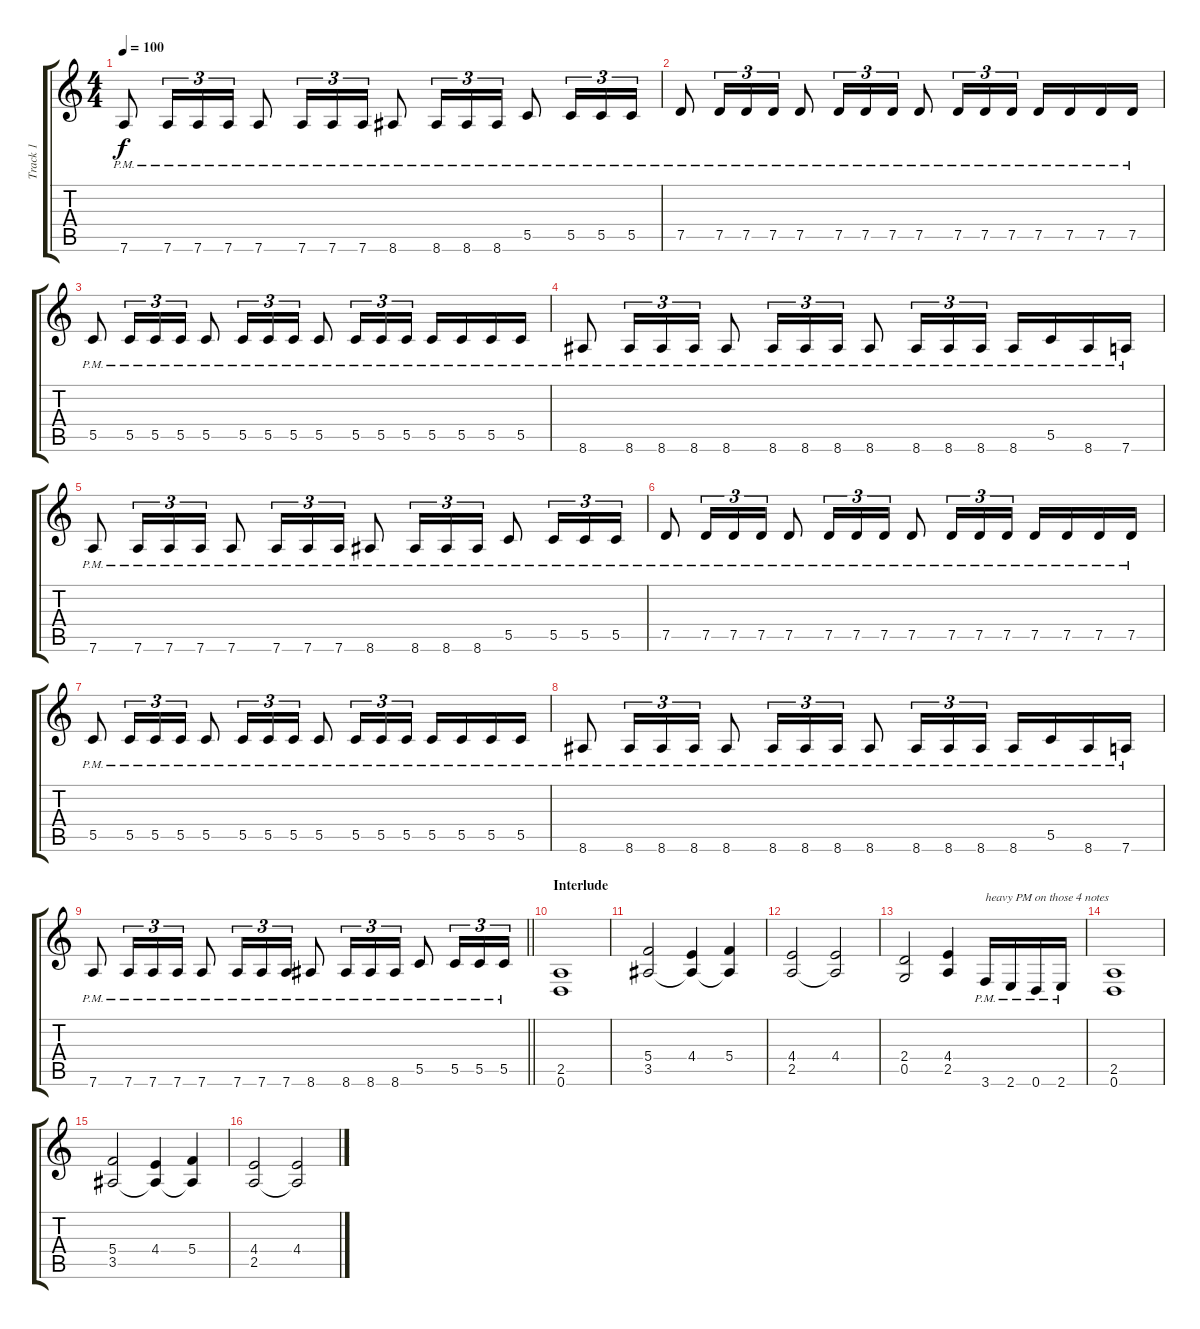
\track ("Track 1" "Track 1") {instrument distortionguitar}
\staff {score tabs}
\tuning (D4 A3 F3 C3 G2 D2) {hide}
\ts (4 4)
\tempo 100
\clef g2
\ks c
7.6{pm}.8{dy f} 7.6{pm}.16{tu (3 2)} 7.6{pm}.16{tu (3 2)} 7.6{pm}.16{tu (3 2)} 7.6{pm}.8 7.6{pm}.16{tu (3 2)} 7.6{pm}.16{tu (3 2)} 7.6{pm}.16{tu (3 2)} 8.6{pm}.8 8.6{pm}.16{tu (3 2)} 8.6{pm}.16{tu (3 2)} 8.6{pm}.16{tu (3 2)} 5.5{pm}.8 5.5{pm}.16{tu (3 2)} 5.5{pm}.16{tu (3 2)} 5.5{pm}.16{tu (3 2)} |
7.5{pm}.8 7.5{pm}.16{tu (3 2)} 7.5{pm}.16{tu (3 2)} 7.5{pm}.16{tu (3 2)} 7.5{pm}.8 7.5{pm}.16{tu (3 2)} 7.5{pm}.16{tu (3 2)} 7.5{pm}.16{tu (3 2)} 7.5{pm}.8 7.5{pm}.16{tu (3 2)} 7.5{pm}.16{tu (3 2)} 7.5{pm}.16{tu (3 2)} 7.5{pm}.16 7.5{pm}.16 7.5{pm}.16 7.5{pm}.16 |
5.5{pm}.8 5.5{pm}.16{tu (3 2)} 5.5{pm}.16{tu (3 2)} 5.5{pm}.16{tu (3 2)} 5.5{pm}.8 5.5{pm}.16{tu (3 2)} 5.5{pm}.16{tu (3 2)} 5.5{pm}.16{tu (3 2)} 5.5{pm}.8 5.5{pm}.16{tu (3 2)} 5.5{pm}.16{tu (3 2)} 5.5{pm}.16{tu (3 2)} 5.5{pm}.16 5.5{pm}.16 5.5{pm}.16 5.5{pm}.16 |
8.6{pm}.8 8.6{pm}.16{tu (3 2)} 8.6{pm}.16{tu (3 2)} 8.6{pm}.16{tu (3 2)} 8.6{pm}.8 8.6{pm}.16{tu (3 2)} 8.6{pm}.16{tu (3 2)} 8.6{pm}.16{tu (3 2)} 8.6{pm}.8 8.6{pm}.16{tu (3 2)} 8.6{pm}.16{tu (3 2)} 8.6{pm}.16{tu (3 2)} 8.6{pm}.16 5.5{pm}.16 8.6{pm}.16 7.6{pm}.16 |
7.6{pm}.8 7.6{pm}.16{tu (3 2)} 7.6{pm}.16{tu (3 2)} 7.6{pm}.16{tu (3 2)} 7.6{pm}.8 7.6{pm}.16{tu (3 2)} 7.6{pm}.16{tu (3 2)} 7.6{pm}.16{tu (3 2)} 8.6{pm}.8 8.6{pm}.16{tu (3 2)} 8.6{pm}.16{tu (3 2)} 8.6{pm}.16{tu (3 2)} 5.5{pm}.8 5.5{pm}.16{tu (3 2)} 5.5{pm}.16{tu (3 2)} 5.5{pm}.16{tu (3 2)} |
7.5{pm}.8 7.5{pm}.16{tu (3 2)} 7.5{pm}.16{tu (3 2)} 7.5{pm}.16{tu (3 2)} 7.5{pm}.8 7.5{pm}.16{tu (3 2)} 7.5{pm}.16{tu (3 2)} 7.5{pm}.16{tu (3 2)} 7.5{pm}.8 7.5{pm}.16{tu (3 2)} 7.5{pm}.16{tu (3 2)} 7.5{pm}.16{tu (3 2)} 7.5{pm}.16 7.5{pm}.16 7.5{pm}.16 7.5{pm}.16 |
5.5{pm}.8 5.5{pm}.16{tu (3 2)} 5.5{pm}.16{tu (3 2)} 5.5{pm}.16{tu (3 2)} 5.5{pm}.8 5.5{pm}.16{tu (3 2)} 5.5{pm}.16{tu (3 2)} 5.5{pm}.16{tu (3 2)} 5.5{pm}.8 5.5{pm}.16{tu (3 2)} 5.5{pm}.16{tu (3 2)} 5.5{pm}.16{tu (3 2)} 5.5{pm}.16 5.5{pm}.16 5.5{pm}.16 5.5{pm}.16 |
8.6{pm}.8 8.6{pm}.16{tu (3 2)} 8.6{pm}.16{tu (3 2)} 8.6{pm}.16{tu (3 2)} 8.6{pm}.8 8.6{pm}.16{tu (3 2)} 8.6{pm}.16{tu (3 2)} 8.6{pm}.16{tu (3 2)} 8.6{pm}.8 8.6{pm}.16{tu (3 2)} 8.6{pm}.16{tu (3 2)} 8.6{pm}.16{tu (3 2)} 8.6{pm}.16 5.5{pm}.16 8.6{pm}.16 7.6{pm}.16 |
\barLineRight lightlight
7.6{pm}.8 7.6{pm}.16{tu (3 2)} 7.6{pm}.16{tu (3 2)} 7.6{pm}.16{tu (3 2)} 7.6{pm}.8 7.6{pm}.16{tu (3 2)} 7.6{pm}.16{tu (3 2)} 7.6{pm}.16{tu (3 2)} 8.6{pm}.8 8.6{pm}.16{tu (3 2)} 8.6{pm}.16{tu (3 2)} 8.6{pm}.16{tu (3 2)} 5.5{pm}.8 5.5{pm}.16{tu (3 2)} 5.5{pm}.16{tu (3 2)} 5.5{pm}.16{tu (3 2)} |
\section ("" "Interlude")
(2.5 0.6).1 |
(5.4 3.5).2 (4.4 3.5{t}).4 (5.4 3.5{t}).4 |
(4.4 2.5).2 (4.4 2.5{t}).2 |
(2.4 0.5).2 (4.4 2.5).4 3.6{pm}.16{txt "heavy PM on those 4 notes"} 2.6{pm}.16 0.6{pm}.16 2.6{pm}.16 |
(2.5 0.6).1 |
(5.4 3.5).2 (4.4 3.5{t}).4 (5.4 3.5{t}).4 |
(4.4 2.5).2 (4.4 2.5{t}).2
